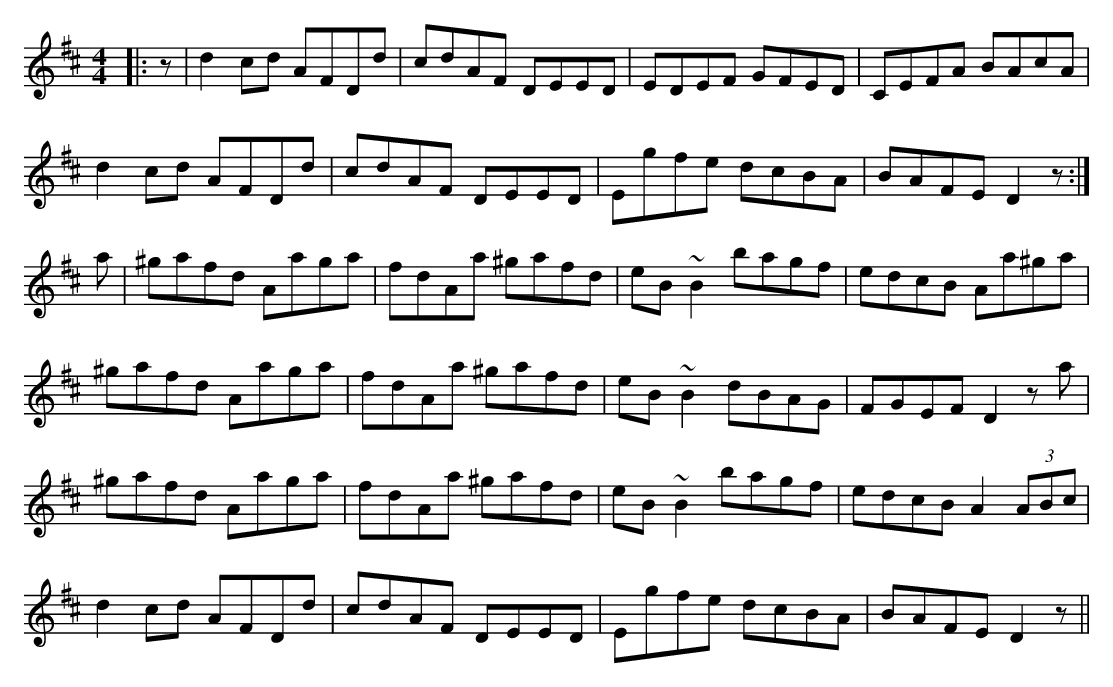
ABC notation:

X:1
M:4/4
K:D
|:z|d2cd AFDd|cdAF DEED|EDEF GFED|CEFA BAcA|
d2cd AFDd|cdAF DEED|Egfe dcBA|BAFE D2z:|
a|^gafd Aaga|fdAa ^gafd|eB~B2 bagf|edcB Aa^ga|
^gafd Aaga|fdAa ^gafd|eB~B2 dBAG|FGEF D2za|
^gafd Aaga|fdAa ^gafd|eB~B2 bagf|edcB A2(3ABc|
d2cd AFDd|cdAF DEED|Egfe dcBA|BAFE D2z||
